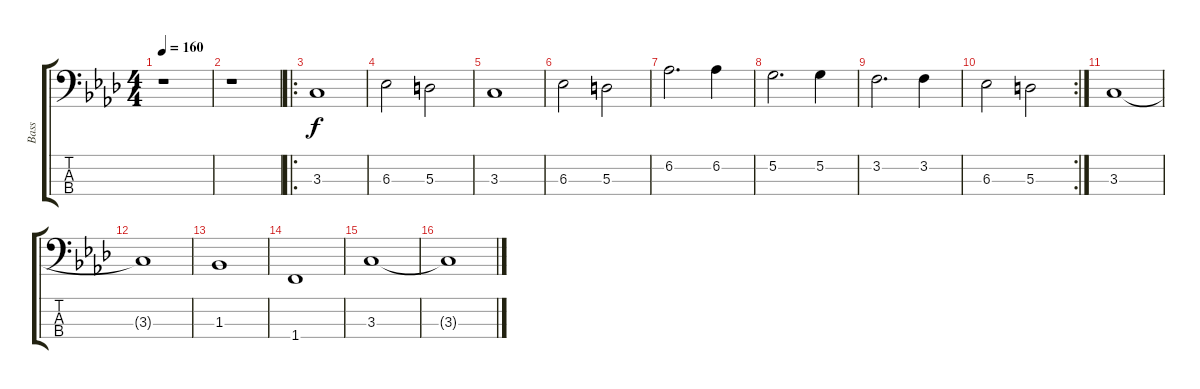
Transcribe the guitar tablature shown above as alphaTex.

\track ("Bass" "Bass") {instrument electricbasspick}
\staff {score tabs}
\tuning (G2 D2 A1 E1) {hide}
\ts (4 4)
\tempo 160
\clef f4
\ks ab
r.1{dy f instrument electricbasspick} |
r.1 |
\ro
3.3.1 |
6.3.2 5.3.2 |
3.3.1 |
6.3.2 5.3.2 |
6.2.2{d} 6.2.4 |
5.2.2{d} 5.2.4 |
3.2.2{d} 3.2.4 |
\rc 2
6.3.2 5.3.2 |
3.3.1 |
3.3{t}.1 |
1.3.1 |
1.4.1 |
3.3.1 |
3.3{t}.1
